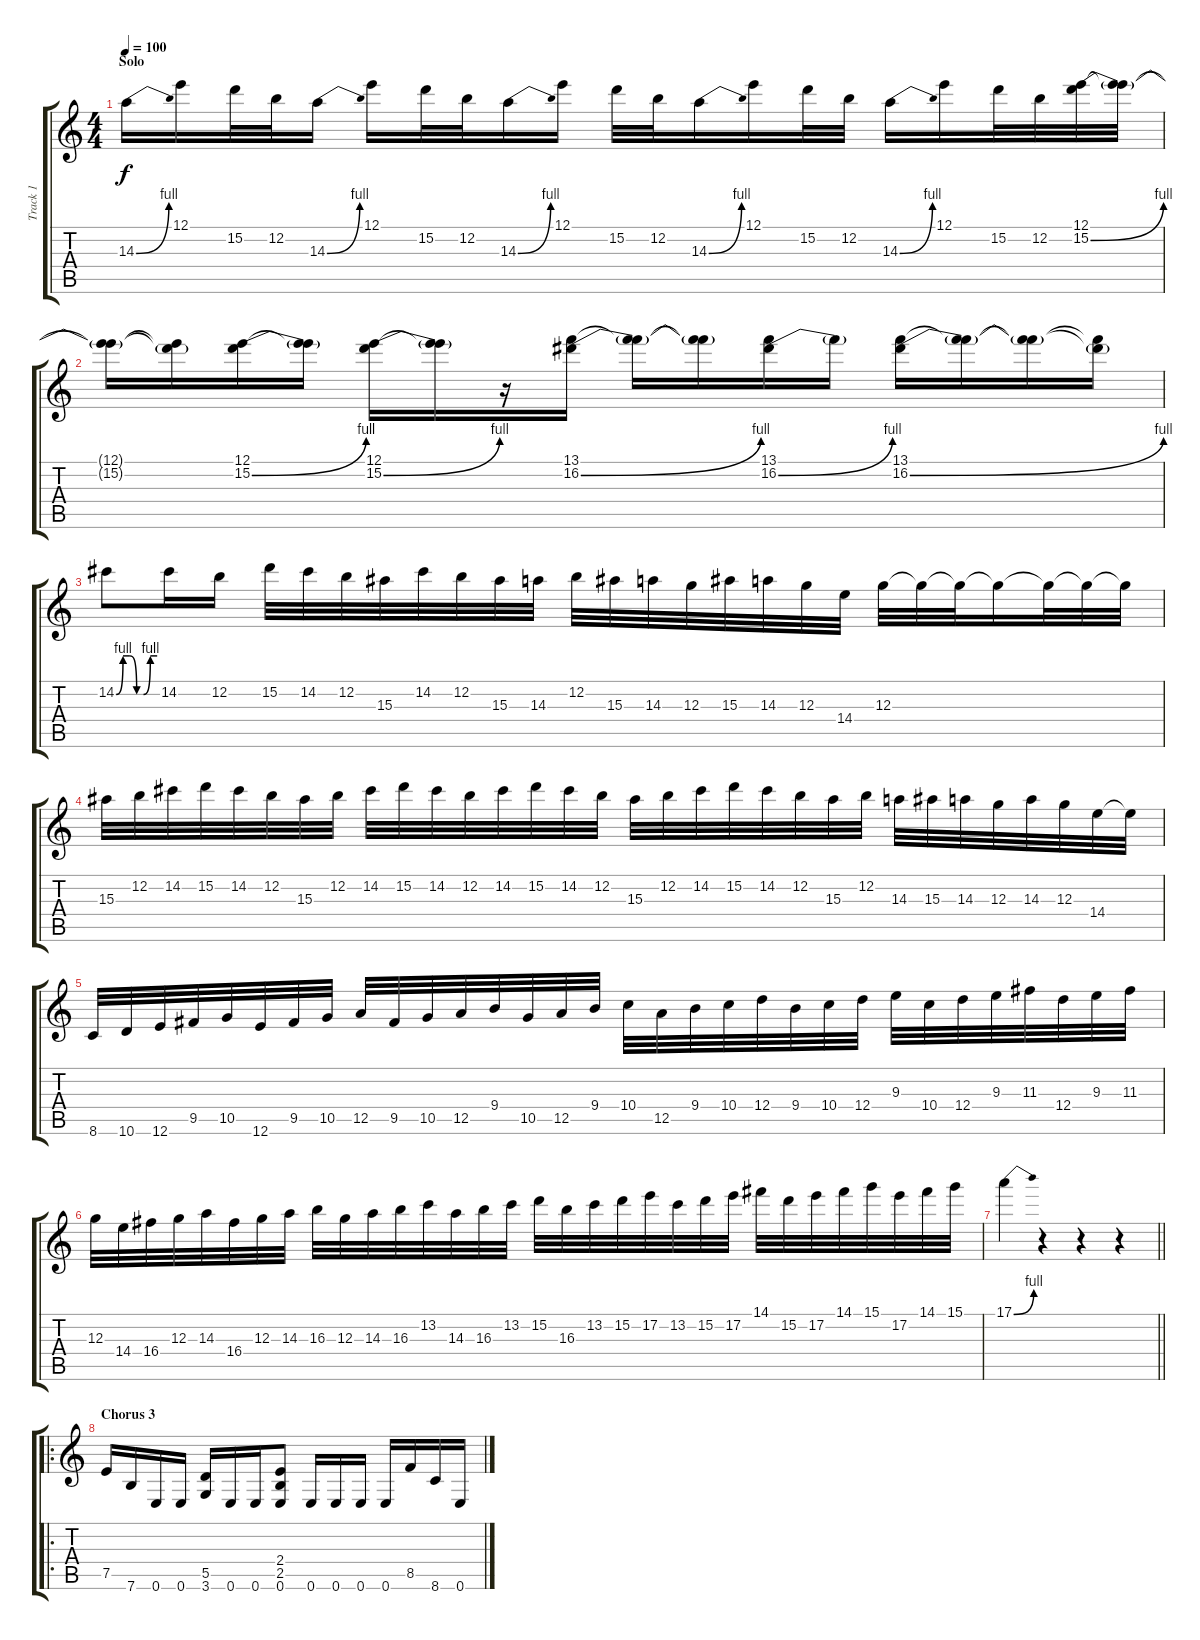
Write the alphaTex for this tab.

\track ("Track 1" "Track 1") {instrument overdrivenguitar}
\staff {score tabs}
\tuning (E4 B3 G3 D3 A2 E2) {hide}
\ts (4 4)
\section ("" "Solo")
\tempo 100
\clef g2
\ks c
14.3{be (bend 0 0 60 4)}.16{dy f} 12.1.16 15.2.32 12.2.32 14.3{be (bend 0 0 60 4)}.16 12.1.16 15.2.32 12.2.32 14.3{be (bend 0 0 60 4)}.16 12.1.16 15.2.32 12.2.32 14.3{be (bend 0 0 60 4)}.16 12.1.16 15.2.32 12.2.32 14.3{be (bend 0 0 60 4)}.16 12.1.16 15.2.32 12.2.32 (12.1 15.2{be (bend 0 0 60 4)}).32 (12.1{t} 15.2{t}).32 |
(12.1{t} 15.2{t}).16 (12.1{t} 15.2{t}).16 (12.1 15.2{be (bend 0 0 60 4)}).16 (12.1{t} 15.2{t}).16 (12.1 15.2{be (bend 0 0 60 4)}).16 (12.1{t} 15.2{t}).16 r.16 (13.1 16.2{be (bend 0 0 60 4)}).16 (13.1{t} 16.2{t}).16 (13.1{t} 16.2{t}).16 (13.1 16.2{be (bend 0 0 60 4)}).16 16.2{t}.16 (13.1 16.2{be (bend 0 0 60 4)}).16 (13.1{t} 16.2{t}).16 (13.1{t} 16.2{t}).16 (13.1{t} 16.2{t}).16 |
14.2{be (custom 0 0 10 4 20 4 30 0 40 0 50 4 60 4)}.8 14.2.16 12.2.16 15.2.32 14.2.32 12.2.32 15.3.32 14.2.32 12.2.32 15.3.32 14.3.32 12.2.32 15.3.32 14.3.32 12.3.32 15.3.32 14.3.32 12.3.32 14.4.32 12.3.32 12.3{t}.32 12.3{t}.32 12.3{t}.16 12.3{t}.32 12.3{t}.32 12.3{t}.32 |
15.3.32 12.2.32 14.2.32 15.2.32 14.2.32 12.2.32 15.3.32 12.2.32 14.2.32 15.2.32 14.2.32 12.2.32 14.2.32 15.2.32 14.2.32 12.2.32 15.3.32 12.2.32 14.2.32 15.2.32 14.2.32 12.2.32 15.3.32 12.2.32 14.3.32 15.3.32 14.3.32 12.3.32 14.3.32 12.3.32 14.4.32 14.4{t}.32 |
8.6.32 10.6.32 12.6.32 9.5.32 10.5.32 12.6.32 9.5.32 10.5.32 12.5.32 9.5.32 10.5.32 12.5.32 9.4.32 10.5.32 12.5.32 9.4.32 10.4.32 12.5.32 9.4.32 10.4.32 12.4.32 9.4.32 10.4.32 12.4.32 9.3.32 10.4.32 12.4.32 9.3.32 11.3.32 12.4.32 9.3.32 11.3.32 |
12.3.32 14.4.32 16.4.32 12.3.32 14.3.32 16.4.32 12.3.32 14.3.32 16.3.32 12.3.32 14.3.32 16.3.32 13.2.32 14.3.32 16.3.32 13.2.32 15.2.32 16.3.32 13.2.32 15.2.32 17.2.32 13.2.32 15.2.32 17.2.32 14.1.32 15.2.32 17.2.32 14.1.32 15.1.32 17.2.32 14.1.32 15.1.32 |
\barLineRight lightlight
17.1{be (bend 0 0 60 4)}.4 r.4 r.4 r.4 |
\ro
\section ("" "Chorus 3")
7.5.16 7.6.16 0.6.16 0.6.16 (5.5 3.6).16 0.6.16 0.6.16 (2.4 2.5 0.6).8 0.6.16 0.6.16 0.6.16 0.6.16 8.5.16 8.6.16 0.6.16
